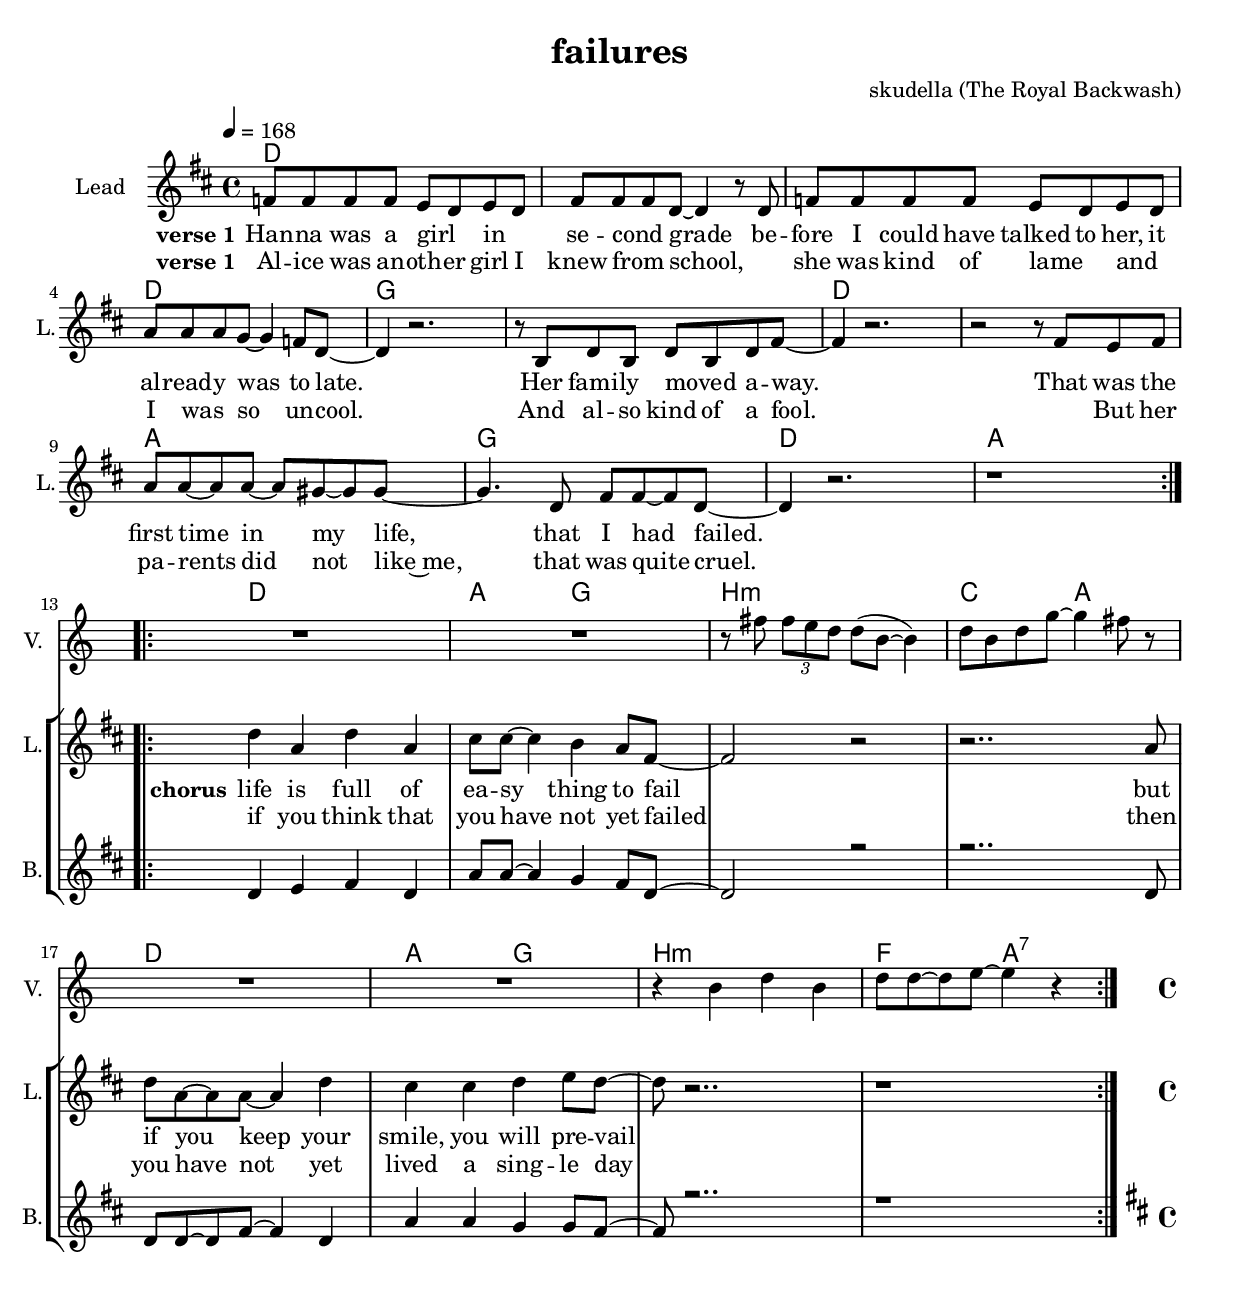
\version "2.16.2"

\header { 
  title = "failures"
  composer = "skudella (The Royal Backwash)"

}

global = {
  \key d \major
  \time 4/4
  \tempo 4 = 168
}

harmonies = \chordmode {
  \germanChords
d4 d d d d d d d d4 d d d d d d d   
g g g g g g g g d4 d d d d d d d
a a a a g g g g 
d d d d a a a a

d d d d a a g g 
b:m b:m b:m b:m c c a a
d d d d a a g g 
b:m b:m b:m b:m f f a:7 a:7  
  
  
}

violinMusic = \relative c'' {
R1*12
R1*2
r8 fis \tuplet 3/2{fis8 e d} d8(b8~b4)
d8 b d g~g4 fis8 r8
R1*2
r4 b, d b 
d8 d~d e~e4 r4
\bar ":|."


}

leadGuitarMusic = \relative c'' {


}

trumpetoneVerseMusic = \relative c'' {

}

trumpetonePreChorusMusic = \relative c'' {
}

trumpetoneChorusMusic = \relative c'' {
}

trumpetoneBridgeMusic = \relative c'' {
}

trumpettwoVerseMusic = \relative c'' {
}

trumpettwoPreChrousMusic = \relative c'' {

}

trumpettwoChorusMusic = \relative c'' {

}

leadMusicverse = \relative c'{
f8 f f f e d e d
fis fis fis d~d4 r8 d8
f8 f f f e d e d
a' a a g~g4 f8 d~
d4 r2. 
r8 b d8 b d b d fis~
fis4 r2.
r2 r8 fis e fis
a a~a8 a~a gis~gis gis~
gis4. d8 fis fis~fis d~
d4 r2.
r1
\bar ":|.|:"



}

leadMusicprechorus = \relative c'{


}

leadMusicchorus = \relative c''{
d4 a d a 
cis8 cis8~cis4 b4 a8 fis~
fis2 r2
r2.. a8
d8 a~a a~a4 d4
cis cis d e 8 d~
d  r2..
r1
}

leadMusicBridge = \relative c'''{

}

leadWordsOne = \lyricmode { 
\set stanza = "verse 1"
Han -- na was a girl _ in _ se -- cond _ grade
be -- fore I could have talked to her,
it al -- read -- y was to late.
Her fami -- ly moved _ a -- way.
That was the first time in my life,
that I had failed.

}

leadWordsPrechorus = \lyricmode {

}

leadWordsChorus = \lyricmode {
\set stanza = "chorus"
life is full of ea -- sy thing to fail
but if you keep your smile, you will pre -- vail


}


leadWordsChorusTwo = \lyricmode {
if you think that you have not yet failed
then you have not yet lived a sing -- le day
}

leadWordsBridge = \lyricmode {
 
}

leadWordsTwo = \lyricmode { 
\set stanza = "verse 1"
Al -- ice was an -- oth -- er girl I knew from _ school,
_ she was kind of lame _ 
and _ I was _  so un -- cool.
And al -- so kind of a fool.
_ But her pa -- rents did not like~me,
that was quite cruel.
}

leadWordsThree = \lyricmode {

}

leadWordsFour = \lyricmode {



}


leadWordsFive = \lyricmode {

}

backingOneVerseMusic = \relative c'' {

R1*12

}

backingOnePrechorusMusic = \relative c'' {

}

backingOneChorusMusic = \relative c' {
d4 e fis d 
a'8 a8~a4 g4 fis8 d~
d2 r2
r2.. d8
d8 d~d fis~fis4 d4
a' a g g8 fis~
fis r2..
r1
}

backingOneBridgeMusic = \relative c'' {
  
}

backingOneVerseWords = \lyricmode {
}

backingOnePrechorusWords = \lyricmode {

}


backingOneChorusWords = \lyricmode {

}


backingOneBridgeWords = \lyricmode {
}

backingTwoVerseMusic = \relative c' {
}

backingTwoPrechorusMusic = \relative c'' {

}

backingTwoChorusMusic = \relative c'' {

}

backingTwoBridgeMusic = \relative c'' {

}


backingTwoVerseWords = \lyricmode {
}

backingTwoPrechorusWords = \lyricmode {
}


backingTwoChorusWords = \lyricmode {

}


backingTwoBridgeWords = \lyricmode {
}

derbassVerse = \relative c {
  \clef bass

}

\score {
  <<
    \new ChordNames {
      \set chordChanges = ##t
      \transpose c c { \global \harmonies }
    }

    \new StaffGroup <<
    
      \new Staff = "Violin" {
        \set Staff.instrumentName = #"Violin"
        \set Staff.shortInstrumentName = #"V."
        \set Staff.midiInstrument = #"violin"
         \transpose c c { \violinMusic }
      }
      \new Staff = "Guitar" {
        \set Staff.instrumentName = #"Guitar"
        \set Staff.shortInstrumentName = #"G."
        %\set Staff.midiInstrument = #"overdriven guitar"
        \set Staff.midiInstrument = #"acoustic guitar (steel)"
        \transpose c c { \global \leadGuitarMusic }
      }
        \new Staff = "Trumpets" <<
        \set Staff.instrumentName = #"Trumpets"
	\set Staff.shortInstrumentName = #"T."
        \set Staff.midiInstrument = #"trumpet"
        %\new Voice = "Trumpet1Verse" { \voiceOne << \transpose c c { \global \trumpetoneVerseMusic } >> }
        %\new Voice = "Trumpet1PreChorus" { \voiceOne << \transpose c c { \trumpetonePreChorusMusic } >> }
        %\new Voice = "Trumpet1Chorus" { \voiceOne << \transpose c c { \trumpetoneChorusMusic } >> }
        %\new Voice = "Trumpet1Bridge" { \voiceOne << \transpose c c { \trumpetoneBridgeMusic } >> }
	%\new Voice = "Trumpet2Verse" { \voiceTwo << \transpose c c { \global \trumpettwoVerseMusic } >> }      
	%\new Voice = "Trumpet2PreChorus" { \voiceTwo << \transpose c c {  \trumpettwoPreChrousMusic } >> }      
	%\new Voice = "Trumpet2Chorus" { \voiceTwo << \transpose c c { \trumpettwoChorusMusic } >> }      
        \new Voice = "Trumpet1" { \voiceOne << \transpose c c { \global \trumpetoneVerseMusic \trumpetonePreChorusMusic \trumpetoneChorusMusic \trumpetoneBridgeMusic} >> }
	\new Voice = "Trumpet2" { \voiceTwo << \transpose c c { \global \trumpettwoVerseMusic \trumpettwoPreChrousMusic \trumpettwoChorusMusic} >> }      
      >>
    >>  
    \new StaffGroup <<
      \new Staff = "lead" {
	\set Staff.instrumentName = #"Lead"
	\set Staff.shortInstrumentName = #"L."
        \set Staff.midiInstrument = #"voice oohs"
        \new Voice = "leadverse" { << \transpose c c { \global \leadMusicverse } >> }
        \new Voice = "leadprechorus" { << \transpose c c { \leadMusicprechorus } >> }
        \new Voice = "leadchorus" { << \transpose c c { \leadMusicchorus } >> }
        \new Voice = "leadbridge" { << \transpose c c { \leadMusicBridge } >> }
      }
      \new Lyrics \with { alignBelowContext = #"lead" }
      \lyricsto "leadbridge" \leadWordsBridge
      \new Lyrics \with { alignBelowContext = #"lead" }
      \lyricsto "leadchorus" \leadWordsChorusTwo
      \new Lyrics \with { alignBelowContext = #"lead" }
      \lyricsto "leadchorus" \leadWordsChorus
      \new Lyrics \with { alignBelowContext = #"lead" }
      \lyricsto "leadprechorus" \leadWordsPrechorus
      \new Lyrics \with { alignBelowContext = #"lead" }
      \lyricsto "leadverse" \leadWordsFour
      \new Lyrics \with { alignBelowContext = #"lead" }
      \lyricsto "leadverse" \leadWordsThree
      \new Lyrics \with { alignBelowContext = #"lead" }
      \lyricsto "leadverse" \leadWordsTwo
      \new Lyrics \with { alignBelowContext = #"lead" }
      \lyricsto "leadverse" \leadWordsOne
      
     
      % we could remove the line about this with the line below, since
      % we want the alto lyrics to be below the alto Voice anyway.
      % \new Lyrics \lyricsto "altos" \altoWords

      \new Staff = "backing" {
	%  \clef backingTwo
	\set Staff.instrumentName = #"Backing"
	\set Staff.shortInstrumentName = #"B."
        \set Staff.midiInstrument = #"voice oohs"
	\new Voice = "backingOneVerse" { \voiceOne << \transpose c c { \global \backingOneVerseMusic } >> }
	\new Voice = "backingOnePrechorus" { \voiceOne << \transpose c c { \backingOnePrechorusMusic } >> }
	\new Voice = "backingOneChorus" { \voiceOne << \transpose c c { \backingOneChorusMusic } >> }
	\new Voice = "backingOneBridge" { \voiceOne << \transpose c c { \backingOneBridgeMusic } >> }

	\new Voice = "backingTwoVerse" { \voiceTwo << \transpose c c { \global \backingTwoVerseMusic } >> }
	\new Voice = "backingTwoPrechorus" { \voiceTwo << \transpose c c { \backingTwoPrechorusMusic } >> }
	\new Voice = "backingTwoChorus" { \voiceTwo << \transpose c c { \backingTwoChorusMusic } >> }
	\new Voice = "backingTwoBridge" { \voiceTwo << \transpose c c {  \backingTwoBridgeMusic } >> }

      }
      \new Lyrics \with { alignAboveContext = #"backing" }
      \lyricsto "backingOneBridge" \backingOneBridgeWords
      \new Lyrics \with { alignAboveContext = #"backing" }
      \lyricsto "backingOneChorus" \backingOneChorusWords
      \new Lyrics \with { alignAboveContext = #"backing" }
      \lyricsto "backingOnePrechorus" \backingOnePrechorusWords
      \new Lyrics \with { alignAboveContext = #"backing" }
      \lyricsto "backingOneVerse" \backingOneVerseWords
      
      \new Lyrics \with { alignAboveContext = #"backing" }
      \lyricsto "backingTwoBridge" \backingTwoBridgeWords
      \new Lyrics \with { alignAboveContext = #"backing" }
      \lyricsto "backingTwoChorus" \backingTwoChorusWords
      \new Lyrics \with { alignAboveContext = #"backing" }
      \lyricsto "backingTwoPrechorus" \backingTwoPrechorusWords
      \new Lyrics \with { alignAboveContext = #"backing" }
      \lyricsto "backingTwoVerse" \backingTwoVerseWords
    >>  
    \new StaffGroup <<
      \new Staff = "Staff_bass" {
        \set Staff.instrumentName = #"Bass"
	\set Staff.shortInstrumentName = #"BS."
        \set Staff.midiInstrument = #"electric bass (pick)"
        %\set Staff.midiInstrument = #"distorted guitar"
        \transpose c c { \global \derbassVerse }
      }      % again, we could replace the line above this with the line below.
      % \new Lyrics \lyricsto "backingTwoes" \backingTwoWords
    >>
  >>
  \midi {}
  \layout {
    \context {
      \Staff \RemoveEmptyStaves
      \override VerticalAxisGroup #'remove-first = ##t
    }
  }
}

#(set-global-staff-size 19)

\paper {
  page-count = #1
  
}
